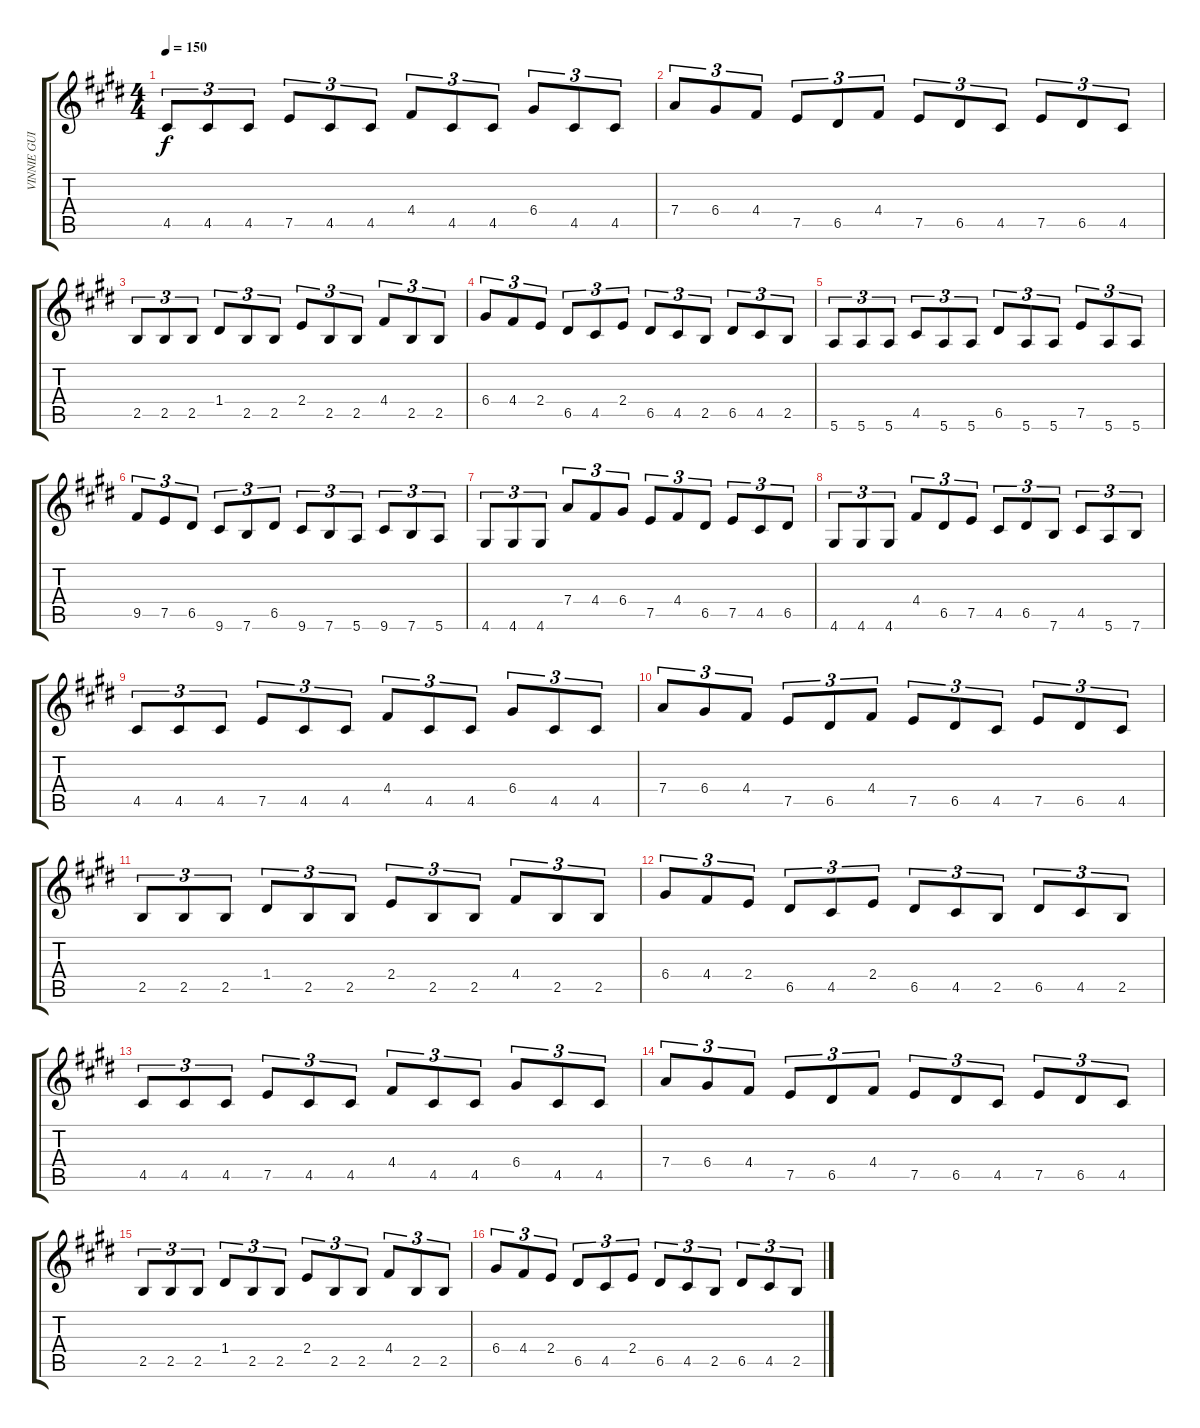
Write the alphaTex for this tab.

\track ("VINNIE GUITAR 3" "VINNIE GUI") {instrument overdrivenguitar}
\staff {score tabs}
\tuning (E4 B3 G3 D3 A2 E2) {hide}
\ts (4 4)
\tempo 150
\clef g2
\ks e
4.5.8{tu (3 2) dy f} 4.5.8{tu (3 2)} 4.5.8{tu (3 2)} 7.5.8{tu (3 2)} 4.5.8{tu (3 2)} 4.5.8{tu (3 2)} 4.4.8{tu (3 2)} 4.5.8{tu (3 2)} 4.5.8{tu (3 2)} 6.4.8{tu (3 2)} 4.5.8{tu (3 2)} 4.5.8{tu (3 2)} |
7.4.8{tu (3 2)} 6.4.8{tu (3 2)} 4.4.8{tu (3 2)} 7.5.8{tu (3 2)} 6.5.8{tu (3 2)} 4.4.8{tu (3 2)} 7.5.8{tu (3 2)} 6.5.8{tu (3 2)} 4.5.8{tu (3 2)} 7.5.8{tu (3 2)} 6.5.8{tu (3 2)} 4.5.8{tu (3 2)} |
2.5.8{tu (3 2)} 2.5.8{tu (3 2)} 2.5.8{tu (3 2)} 1.4.8{tu (3 2)} 2.5.8{tu (3 2)} 2.5.8{tu (3 2)} 2.4.8{tu (3 2)} 2.5.8{tu (3 2)} 2.5.8{tu (3 2)} 4.4.8{tu (3 2)} 2.5.8{tu (3 2)} 2.5.8{tu (3 2)} |
6.4.8{tu (3 2)} 4.4.8{tu (3 2)} 2.4.8{tu (3 2)} 6.5.8{tu (3 2)} 4.5.8{tu (3 2)} 2.4.8{tu (3 2)} 6.5.8{tu (3 2)} 4.5.8{tu (3 2)} 2.5.8{tu (3 2)} 6.5.8{tu (3 2)} 4.5.8{tu (3 2)} 2.5.8{tu (3 2)} |
5.6.8{tu (3 2)} 5.6.8{tu (3 2)} 5.6.8{tu (3 2)} 4.5.8{tu (3 2)} 5.6.8{tu (3 2)} 5.6.8{tu (3 2)} 6.5.8{tu (3 2)} 5.6.8{tu (3 2)} 5.6.8{tu (3 2)} 7.5.8{tu (3 2)} 5.6.8{tu (3 2)} 5.6.8{tu (3 2)} |
9.5.8{tu (3 2)} 7.5.8{tu (3 2)} 6.5.8{tu (3 2)} 9.6.8{tu (3 2)} 7.6.8{tu (3 2)} 6.5.8{tu (3 2)} 9.6.8{tu (3 2)} 7.6.8{tu (3 2)} 5.6.8{tu (3 2)} 9.6.8{tu (3 2)} 7.6.8{tu (3 2)} 5.6.8{tu (3 2)} |
4.6.8{tu (3 2)} 4.6.8{tu (3 2)} 4.6.8{tu (3 2)} 7.4.8{tu (3 2)} 4.4.8{tu (3 2)} 6.4.8{tu (3 2)} 7.5.8{tu (3 2)} 4.4.8{tu (3 2)} 6.5.8{tu (3 2)} 7.5.8{tu (3 2)} 4.5.8{tu (3 2)} 6.5.8{tu (3 2)} |
4.6.8{tu (3 2)} 4.6.8{tu (3 2)} 4.6.8{tu (3 2)} 4.4.8{tu (3 2)} 6.5.8{tu (3 2)} 7.5.8{tu (3 2)} 4.5.8{tu (3 2)} 6.5.8{tu (3 2)} 7.6.8{tu (3 2)} 4.5.8{tu (3 2)} 5.6.8{tu (3 2)} 7.6.8{tu (3 2)} |
4.5.8{tu (3 2)} 4.5.8{tu (3 2)} 4.5.8{tu (3 2)} 7.5.8{tu (3 2)} 4.5.8{tu (3 2)} 4.5.8{tu (3 2)} 4.4.8{tu (3 2)} 4.5.8{tu (3 2)} 4.5.8{tu (3 2)} 6.4.8{tu (3 2)} 4.5.8{tu (3 2)} 4.5.8{tu (3 2)} |
7.4.8{tu (3 2)} 6.4.8{tu (3 2)} 4.4.8{tu (3 2)} 7.5.8{tu (3 2)} 6.5.8{tu (3 2)} 4.4.8{tu (3 2)} 7.5.8{tu (3 2)} 6.5.8{tu (3 2)} 4.5.8{tu (3 2)} 7.5.8{tu (3 2)} 6.5.8{tu (3 2)} 4.5.8{tu (3 2)} |
2.5.8{tu (3 2)} 2.5.8{tu (3 2)} 2.5.8{tu (3 2)} 1.4.8{tu (3 2)} 2.5.8{tu (3 2)} 2.5.8{tu (3 2)} 2.4.8{tu (3 2)} 2.5.8{tu (3 2)} 2.5.8{tu (3 2)} 4.4.8{tu (3 2)} 2.5.8{tu (3 2)} 2.5.8{tu (3 2)} |
6.4.8{tu (3 2)} 4.4.8{tu (3 2)} 2.4.8{tu (3 2)} 6.5.8{tu (3 2)} 4.5.8{tu (3 2)} 2.4.8{tu (3 2)} 6.5.8{tu (3 2)} 4.5.8{tu (3 2)} 2.5.8{tu (3 2)} 6.5.8{tu (3 2)} 4.5.8{tu (3 2)} 2.5.8{tu (3 2)} |
4.5.8{tu (3 2)} 4.5.8{tu (3 2)} 4.5.8{tu (3 2)} 7.5.8{tu (3 2)} 4.5.8{tu (3 2)} 4.5.8{tu (3 2)} 4.4.8{tu (3 2)} 4.5.8{tu (3 2)} 4.5.8{tu (3 2)} 6.4.8{tu (3 2)} 4.5.8{tu (3 2)} 4.5.8{tu (3 2)} |
7.4.8{tu (3 2)} 6.4.8{tu (3 2)} 4.4.8{tu (3 2)} 7.5.8{tu (3 2)} 6.5.8{tu (3 2)} 4.4.8{tu (3 2)} 7.5.8{tu (3 2)} 6.5.8{tu (3 2)} 4.5.8{tu (3 2)} 7.5.8{tu (3 2)} 6.5.8{tu (3 2)} 4.5.8{tu (3 2)} |
2.5.8{tu (3 2)} 2.5.8{tu (3 2)} 2.5.8{tu (3 2)} 1.4.8{tu (3 2)} 2.5.8{tu (3 2)} 2.5.8{tu (3 2)} 2.4.8{tu (3 2)} 2.5.8{tu (3 2)} 2.5.8{tu (3 2)} 4.4.8{tu (3 2)} 2.5.8{tu (3 2)} 2.5.8{tu (3 2)} |
6.4.8{tu (3 2)} 4.4.8{tu (3 2)} 2.4.8{tu (3 2)} 6.5.8{tu (3 2)} 4.5.8{tu (3 2)} 2.4.8{tu (3 2)} 6.5.8{tu (3 2)} 4.5.8{tu (3 2)} 2.5.8{tu (3 2)} 6.5.8{tu (3 2)} 4.5.8{tu (3 2)} 2.5.8{tu (3 2)}
